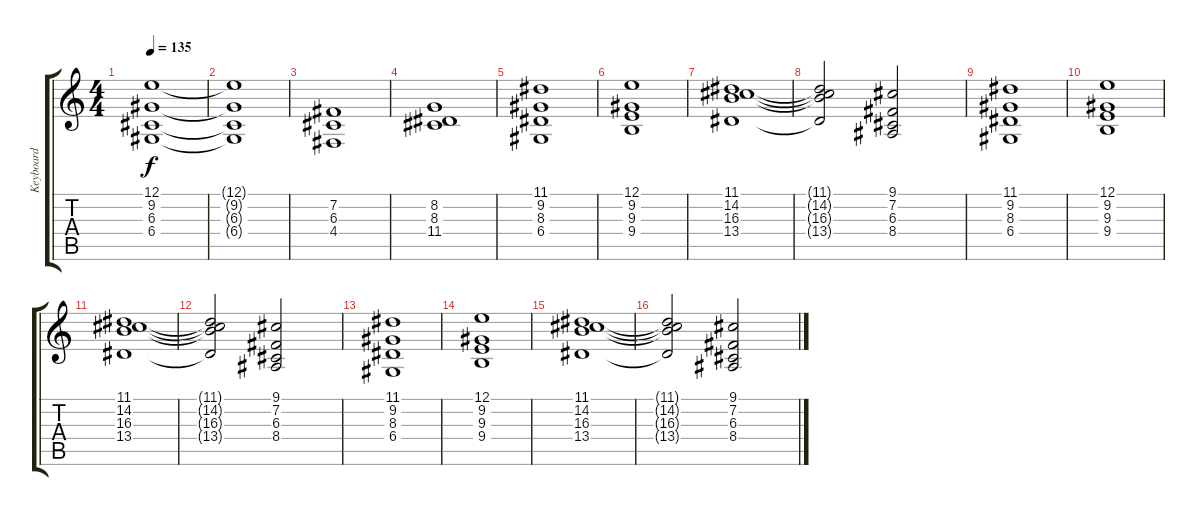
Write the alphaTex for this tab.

\track ("Keyboard" "Keyboard") {instrument pad8sweep}
\staff {score tabs}
\tuning (E4 B3 G3 D3 A2 E2) {hide}
\ts (4 4)
\tempo 135
\clef g2
\ks c
(12.1 9.2 6.3 6.4).1{dy f} |
(12.1{t} 9.2{t} 6.3{t} 6.4{t}).1 |
(7.2 6.3 4.4).1 |
(8.2 8.3 11.4).1 |
(11.1 9.2 8.3 6.4).1 |
(12.1 9.2 9.3 9.4).1 |
(11.1 14.2 16.3 13.4).1 |
(11.1{t} 14.2{t} 16.3{t} 13.4{t}).2 (9.1 7.2 6.3 8.4).2 |
(11.1 9.2 8.3 6.4).1 |
(12.1 9.2 9.3 9.4).1 |
(11.1 14.2 16.3 13.4).1 |
(11.1{t} 14.2{t} 16.3{t} 13.4{t}).2 (9.1 7.2 6.3 8.4).2 |
(11.1 9.2 8.3 6.4).1 |
(12.1 9.2 9.3 9.4).1 |
(11.1 14.2 16.3 13.4).1 |
(11.1{t} 14.2{t} 16.3{t} 13.4{t}).2 (9.1 7.2 6.3 8.4).2
